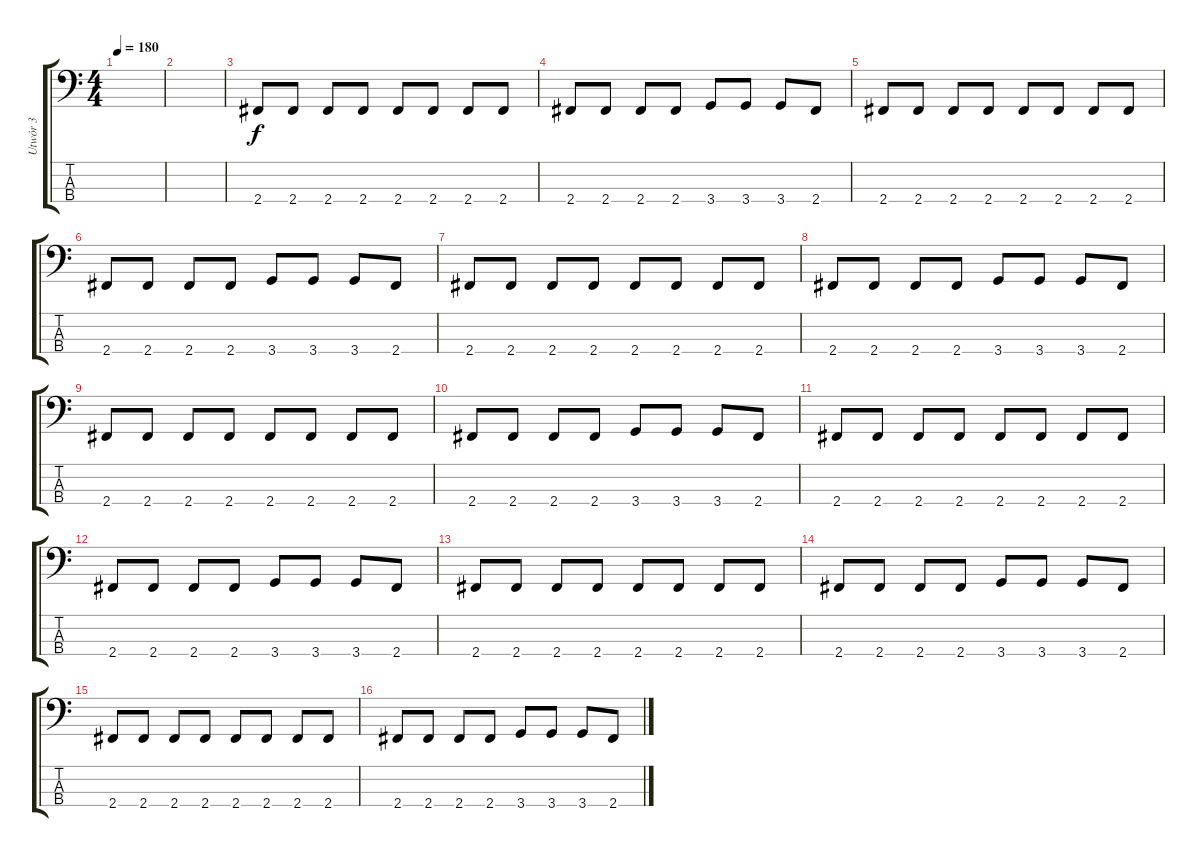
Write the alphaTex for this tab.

\track ("Utwór 3" "Utwór 3") {instrument electricbassfinger}
\staff {score tabs}
\tuning (G2 D2 A1 E1) {hide}
\ts (4 4)
\tempo 180
\clef f4
\ks c
|
|
2.4.8 2.4.8 2.4.8 2.4.8 2.4.8 2.4.8 2.4.8 2.4.8 |
2.4.8 2.4.8 2.4.8 2.4.8 3.4.8 3.4.8 3.4.8 2.4.8 |
2.4.8 2.4.8 2.4.8 2.4.8 2.4.8 2.4.8 2.4.8 2.4.8 |
2.4.8 2.4.8 2.4.8 2.4.8 3.4.8 3.4.8 3.4.8 2.4.8 |
2.4.8 2.4.8 2.4.8 2.4.8 2.4.8 2.4.8 2.4.8 2.4.8 |
2.4.8 2.4.8 2.4.8 2.4.8 3.4.8 3.4.8 3.4.8 2.4.8 |
2.4.8 2.4.8 2.4.8 2.4.8 2.4.8 2.4.8 2.4.8 2.4.8 |
2.4.8 2.4.8 2.4.8 2.4.8 3.4.8 3.4.8 3.4.8 2.4.8 |
2.4.8 2.4.8 2.4.8 2.4.8 2.4.8 2.4.8 2.4.8 2.4.8 |
2.4.8 2.4.8 2.4.8 2.4.8 3.4.8 3.4.8 3.4.8 2.4.8 |
2.4.8 2.4.8 2.4.8 2.4.8 2.4.8 2.4.8 2.4.8 2.4.8 |
2.4.8 2.4.8 2.4.8 2.4.8 3.4.8 3.4.8 3.4.8 2.4.8 |
2.4.8 2.4.8 2.4.8 2.4.8 2.4.8 2.4.8 2.4.8 2.4.8 |
2.4.8 2.4.8 2.4.8 2.4.8 3.4.8 3.4.8 3.4.8 2.4.8
